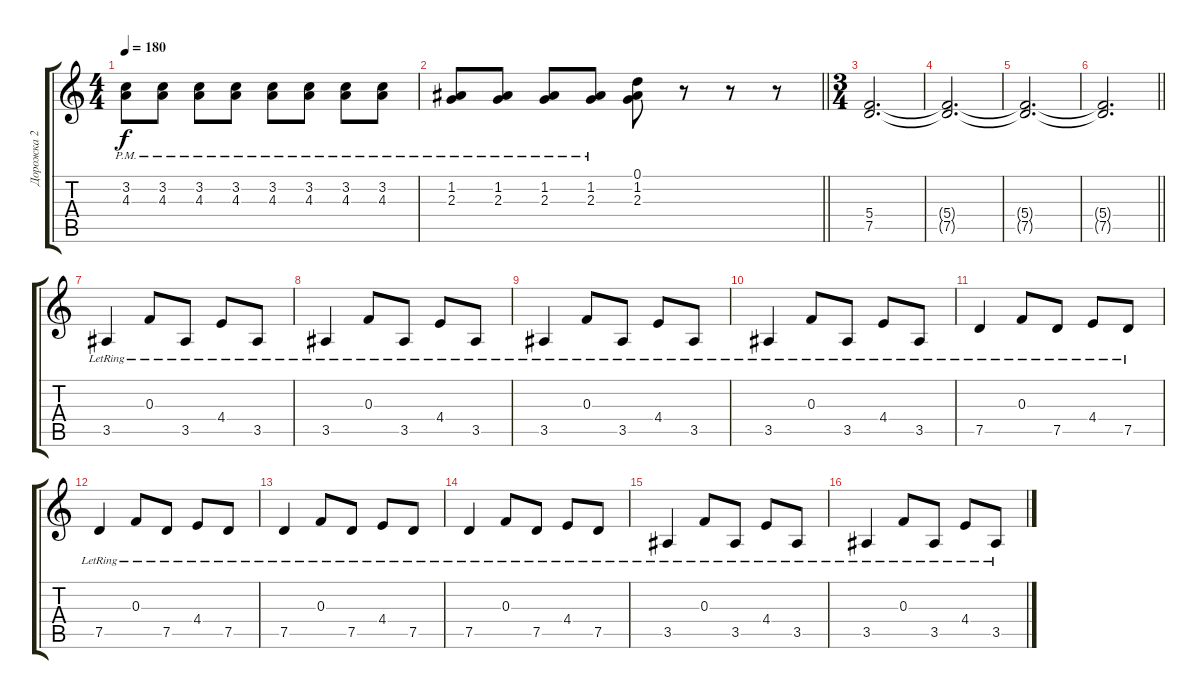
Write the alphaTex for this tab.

\track ("Дорожка 2" "Дорожка 2") {instrument distortionguitar}
\staff {score tabs}
\tuning (D4 A3 F3 C3 G2 C2) {hide}
\ts (4 4)
\tempo 180
\clef g2
\ks c
(3.2{pm} 4.3{pm}).8{dy f} (3.2{pm} 4.3{pm}).8 (3.2{pm} 4.3{pm}).8 (3.2{pm} 4.3{pm}).8 (3.2{pm} 4.3{pm}).8 (3.2{pm} 4.3{pm}).8 (3.2{pm} 4.3{pm}).8 (3.2{pm} 4.3{pm}).8 |
\barLineRight lightlight
(1.2{pm} 2.3{pm}).8 (1.2{pm} 2.3{pm}).8 (1.2{pm} 2.3{pm}).8 (1.2{pm} 2.3{pm}).8 (0.1 1.2 2.3).8 r.8 r.8 r.8 |
\ts (3 4)
\section ("" "")
(5.4 7.5).2{d} |
(5.4{t} 7.5{t}).2{d} |
(5.4{t} 7.5{t}).2{d} |
\barLineRight lightlight
(5.4{t} 7.5{t}).2{d} |
\section ("" "")
3.5{lr}.4{instrument electricguitarclean} 0.3{lr}.8 3.5{lr}.8 4.4{lr}.8 3.5{lr}.8 |
3.5{lr}.4 0.3{lr}.8 3.5{lr}.8 4.4{lr}.8 3.5{lr}.8 |
3.5{lr}.4 0.3{lr}.8 3.5{lr}.8 4.4{lr}.8 3.5{lr}.8 |
3.5{lr}.4 0.3{lr}.8 3.5{lr}.8 4.4{lr}.8 3.5{lr}.8 |
7.5{lr}.4 0.3{lr}.8 7.5{lr}.8 4.4{lr}.8 7.5{lr}.8 |
7.5{lr}.4 0.3{lr}.8 7.5{lr}.8 4.4{lr}.8 7.5{lr}.8 |
7.5{lr}.4 0.3{lr}.8 7.5{lr}.8 4.4{lr}.8 7.5{lr}.8 |
7.5{lr}.4 0.3{lr}.8 7.5{lr}.8 4.4{lr}.8 7.5{lr}.8 |
3.5{lr}.4 0.3{lr}.8 3.5{lr}.8 4.4{lr}.8 3.5{lr}.8 |
3.5{lr}.4 0.3{lr}.8 3.5{lr}.8 4.4{lr}.8 3.5{lr}.8
